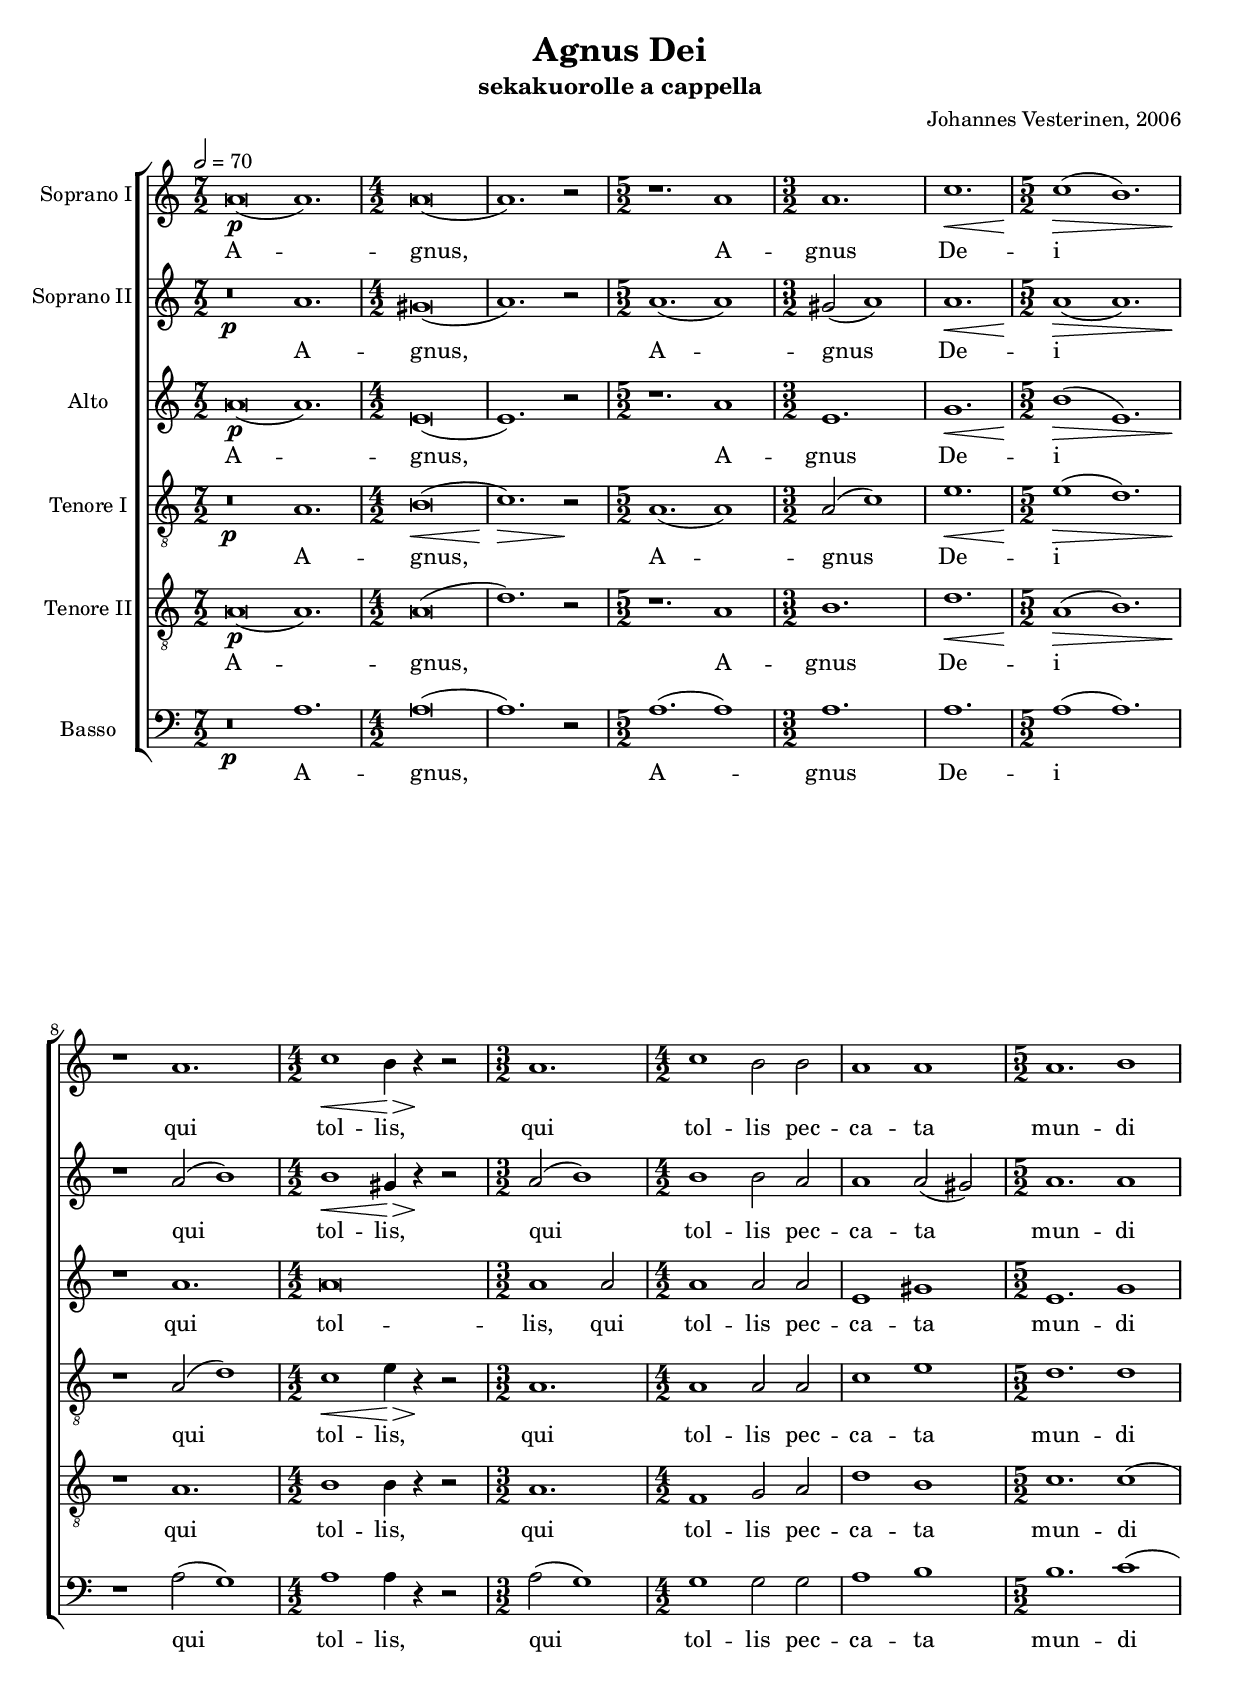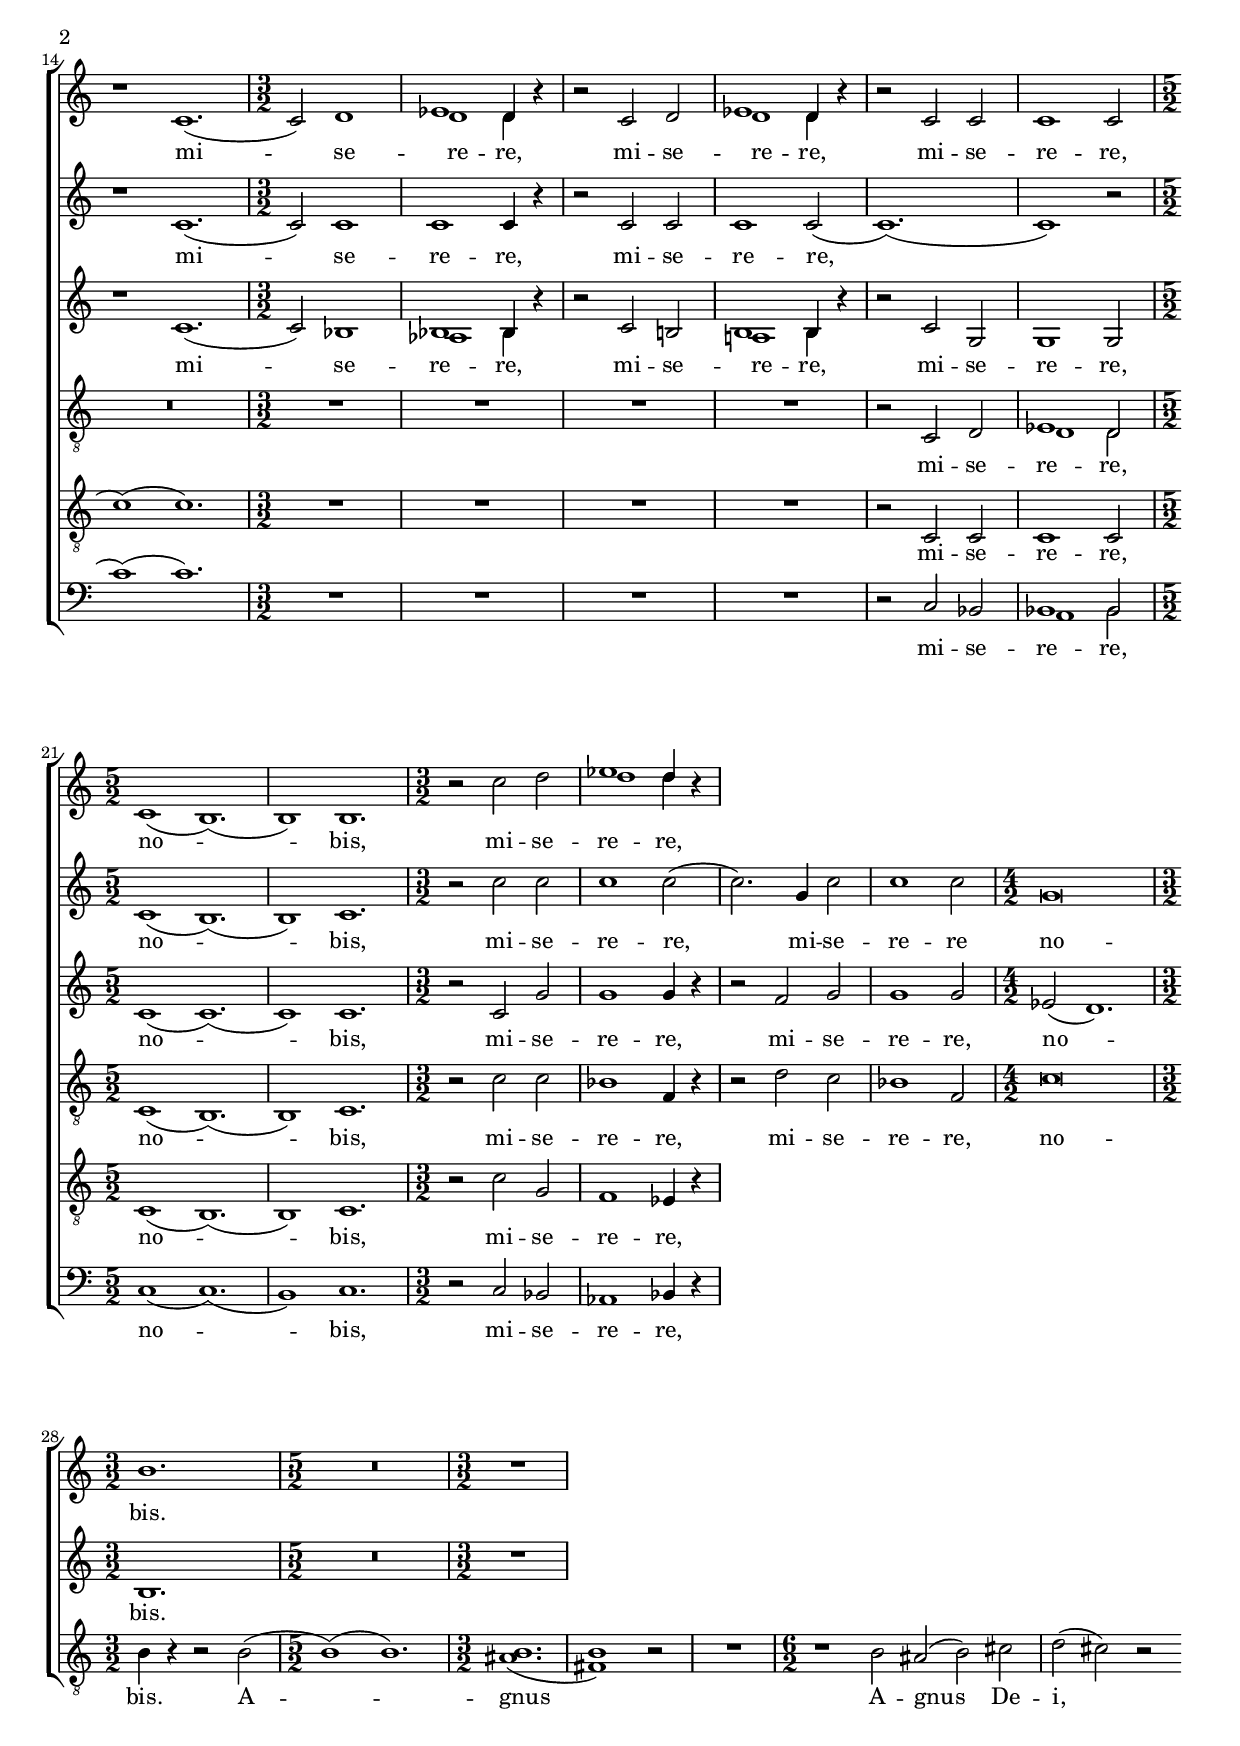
\version "2.12.2"
\include "suomi.ly"

#(set-global-staff-size 18)

global = { 
  \time 7/2 
  \autoBeamOff
  \key a \minor
  \set Staff.midiInstrument = #"voice oohs"
}

\header {
  title = "Agnus Dei"
  subtitle = "sekakuorolle a cappella"
  composer = "Johannes Vesterinen, 2006"
%  poet = ""
%  tagline = ""
}

\paper {
%  indent = 0
}


SopOneMusic = \relative c'' {
  \set Staff.instrumentName = #"Soprano I"
% 1
  a\breve\p( a1.) | \time 4/2 a\breve( | a1.) r2 |
  \time 5/2 r1. a1 | \time 3/2 a1. | c1.\< |
  \time 5/2 c1\>( h1.) | r1\! a1. | \time 4/2 c1\< h4\> r4\! r2 |
  \time 3/2 a1. | \time 4/2 c1 h2 h |
% 2
  a1 a | \time 5/2 a1. h1 | r1 c,1.( |
  \time 3/2 c2) d1 | << {d1 d4 } \new Voice { \voiceTwo es1 d4 } >> r4 |
  r2 c d | << { d1 d4 } \new Voice { \voiceTwo es1 d4 } >> r4 |
  r2 c c | c1 c2 |
  \time 5/2 c1( h1.)( | h1) h1. |
  \time 3/2 r2 c' d |
% 3
  << { es1 d4 } \new Voice { \voiceOne d1 d4 } >> r4 |
}

SopOneLyrics = \lyricmode {
  A -- gnus, A -- gnus De -- i
  qui tol -- lis, qui tol -- lis pec -- ca -- ta mun -- di
  mi -- se -- re -- re, mi -- se -- re -- re,
  mi -- se -- re -- re, no -- bis, mi -- se -- re -- re,
}

SopTwoMusic = \relative c'' {
  \set Staff.instrumentName = #"Soprano II"
% 1
  r\breve\p a1. | \time 4/2 gis\breve( | a1.) r2 |
  \time 5/2 a1.( a1) | \time 3/2 gis2( a1) | a1.\< |
  \time 5/2 a1\>( a1.) | r1\! a2( h1) | \time 4/2 h1\< gis4\> r4\! r2 |
  \time 3/2 a2( h1) | \time 4/2 h1 h2 a |
% 2
  a1 a2( gis) | \time 5/2 a1. a1 | r1 c,1.( |
  \time 3/2 c2) c1 | c c4 r |
  r2 c c | c1 c2( | c1.)( | c1) r2 |
  \time 5/2 c1( h1.)( | h1) c1. |
  \time 3/2 r2 c' c |
% 3
  c1 c2( | c2.) g4 c2 | c1 c2 | 
  \time 4/2 g\breve | 
  \time 3/2 h1. |
  \time 5/2 R\breve*5/4 | \time 3/2 R1. |
}

SopTwoLyrics = \lyricmode {
  A -- gnus, A -- gnus De -- i
  qui tol -- lis, qui tol -- lis pec -- ca -- ta mun -- di
  mi -- se -- re -- re,  mi -- se -- re -- re,
  no -- bis, mi -- se -- re -- re,
  mi -- se -- re -- re no -- bis.
}

AltoMusic = \relative c'' {
  \set Staff.instrumentName = #"Alto"
% 1
  a\breve\p( a1.) | \time 4/2 e\breve( | e1.) r2 |
  \time 5/2 r1. a1 | \time 3/2 e1. | g1.\< |
  \time 5/2 h1\>( e,1.) | r1\! a1. | \time 4/2 a\breve |
  \time 3/2 a1 a2 | \time 4/2 a1 a2 a |
% 2
  e1 gis | \time 5/2 e1. g1 | r1 c,1.( |
  \time 3/2 c2) b1 | << { b1 b4  } \new Voice { \voiceTwo as1 b4 } >> r4 |
  r2 c h! | << {a!1 h4 } \new Voice { \voiceTwo h1 h4 } >> r4 |
  r2 c g | g1 g2 | 
  \time 5/2 c1( c1.)( | c1) c1. |
  \time 3/2 r2 c g' | 
% 3
  g1 g4 r4 | r2 f g | g1 g2 |
  \time 4/2 es2( d1.) |
  \time 3/2 h1. |
  \time 5/2 R\breve*5/4 | \time 3/2 R1. |
}

AltoLyrics = \lyricmode {
  A -- gnus, A -- gnus De -- i
  qui tol -- lis, qui tol -- lis pec -- ca -- ta mun -- di
  mi -- se -- re -- re, mi -- se -- re -- re,
  mi -- se -- re -- re, no -- bis, mi -- se -- re -- re,
  mi -- se -- re -- re, no -- bis.
}

TenOneMusic = \relative c' {
  \set Staff.instrumentName = #"Tenore I"
  \clef "treble_8"
% 1
  r\breve\p a1. | \time 4/2 h\breve\<( | c1.\>) r2\! | 
  \time 5/2 a1.( a1) | \time 3/2 a2( c1) | e1.\< |
  \time 5/2 e1\>( d1.) | r1\! a2( d1) | \time 4/2 c1\< e4\> r4\! r2 |
  \time 3/2 a,1. | \time 4/2 a1 a2 a |
% 2
  c1 e | \time 5/2 d1. d1 | R1*5/2 | 
  \time 3/2 R1. | R | R | R |
  r2 c, d | << {es1 d2 } \new Voice { \voiceTwo d1 d2 } >> |
  \time 5/2 c1( h1.)( | h1)  c1. |
  \time 3/2 r2 c' c | 
%3 
  b1 f4 r4 | r2 d' c | b1 f2 |
  \time 4/2 c'\breve |
  \time 3/2 h4 r r2 h( |
  \time 5/2 h1)( h1.) |
  \time 3/2 << {ais1.( | h1) r2 } { h1.( | fis1) r2 } >> |
  R1. |
  \time 6/2 r1 h2 ais( h) cis | d( cis) r
}

TenOneLyrics = \lyricmode {
  A -- gnus, A -- gnus De -- i
  qui tol -- lis, qui tol -- lis pec -- ca -- ta mun -- di
  mi -- se -- re -- re, no -- bis, mi -- se -- re -- re,
  mi -- se -- re -- re, no -- bis.
  A -- gnus
  A -- gnus De -- i,
}

TenTwoMusic = \relative c' {
  \set Staff.instrumentName = #"Tenore II"
  \clef "treble_8"
% 1
  a\breve\p( a1.) | \time 4/2 a\breve( | d1.) r2 |
  \time 5/2 r1. a1 | \time 3/2 h1. | d1.\< |
  \time 5/2 a1\>( h1.) | r1\! a1. | \time 4/2 h1 h4 r4 r2 | 
  \time 3/2 a1. | \time 4/2 f1 g2 a |
% 2
  d1 h1 | \time 5/2 c1. c1( | c1)( c1.) | 
  \time 3/2 R1. | R | R | R |
  r2 c, c | c1 c2 |
  \time 5/2 c1( h1.)( | h1) c1. |
  \time 3/2 r2 c' g | 
% 3
  f1 es4 r4 | 
}

TenTwoLyrics = \lyricmode {
  A -- gnus, A -- gnus De -- i
  qui tol -- lis, qui tol -- lis pec -- ca -- ta mun -- di
  mi -- se -- re -- re, no -- bis, mi -- se -- re -- re,
}

BassMusic = \relative c' {
  \set Staff.instrumentName = #"Basso"
  \clef bass
% 1
  r\breve\p a1. | \time 4/2 a\breve( | a1.) r2 |
  \time 5/2 a1.( a1) | \time 3/2 a1. | a1. |
  \time 5/2 a1( a1.) | r1 a2( g1) | \time 4/2 a1 a4 r4 r2 | 
  \time 3/2 a2( g1) | \time 4/2 g1 g2 g2 |
% 2
  a1 h1 | \time 5/2 h1. c1( | c1)( c1.) | 
  \time 3/2 R1. | R | R | R |
  r2 c, b | << { b1 b2 } \new Voice { \voiceTwo a1 b2 } >>  |
  \time 5/2 c1( c1.)( | h1) c1. |
  \time 3/2 r2 c b
% 3
  as1 b4 r4 |
}

BassLyrics = \lyricmode {
  A -- gnus, A -- gnus De -- i
  qui tol -- lis, qui tol -- lis pec -- ca -- ta mun -- di
  mi -- se -- re -- re, no -- bis, mi -- se -- re -- re,
}


\score {
  \new ChoirStaff <<
    \new Staff <<
      \new Voice = "SopOne" {
        \tempo 2 = 70
	\global
        \SopOneMusic
      }
      \new Lyrics \lyricsto "SopOne" {
        \SopOneLyrics
      }
    >>
    \new Staff <<
      \new Voice = "SopTwo" {
        \global
        \SopTwoMusic
      }
      \new Lyrics \lyricsto "SopTwo" {
        \SopTwoLyrics
      }
    >>
    \new Staff <<
      \new Voice = "Alto" {
        \global
        \AltoMusic
      }
      \new Lyrics \lyricsto "Alto" {
        \AltoLyrics
      }
    >>
    \new Staff <<
      \new Voice = "TenOne" {
        \global
        \TenOneMusic
      }
      \new Lyrics \lyricsto "TenOne" {
        \TenOneLyrics
      }
    >>
    \new Staff <<
      \new Voice = "TenTwo" {
        \global
        \TenTwoMusic
      }
      \new Lyrics \lyricsto "TenTwo" {
        \TenTwoLyrics
      }
    >>
    \new Staff <<
      \new Voice = "Bass" {
        \global
        \BassMusic
      }
      \new Lyrics \lyricsto "Bass" {
        \BassLyrics
      }
    >>
  >>
  \midi { 
    \context {
      \Score
      tempoWholesPerMinute = #(ly:make-moment 70 2)
    }
  }
  \layout { }
}